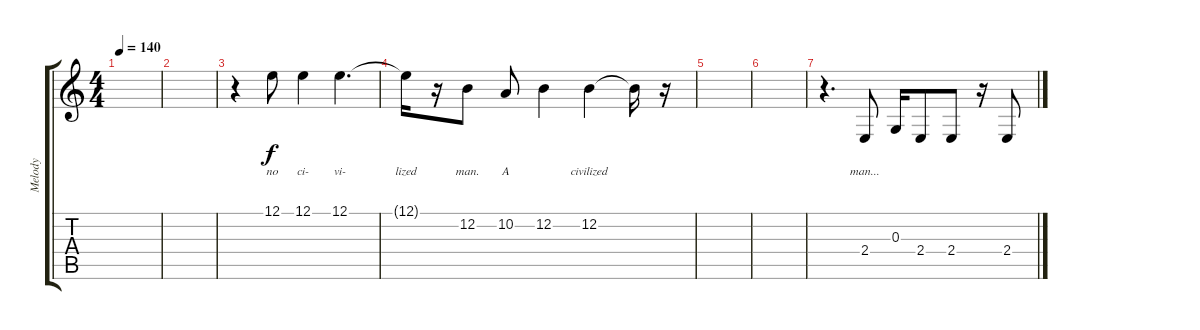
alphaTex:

\track ("Melody" "Melody") {instrument clarinet}
\staff {score tabs}
\tuning (E4 B3 G3 D3 A2 E2) {hide}
\ts (4 4)
\tempo 140
\clef g2
\ks c
|
|
r.4 12.1.8{lyrics (0 "no") lyrics (1 "") lyrics (2 "") lyrics (3 "") lyrics (4 "")} 12.1.4{lyrics (0 "ci-") lyrics (1 "") lyrics (2 "") lyrics (3 "") lyrics (4 "")} 12.1.4{d lyrics (0 "vi-") lyrics (1 "") lyrics (2 "") lyrics (3 "") lyrics (4 "")} |
12.1{t}.16{lyrics (0 "lized") lyrics (1 "") lyrics (2 "") lyrics (3 "") lyrics (4 "")} r.16 12.2.8{lyrics (0 "man.") lyrics (1 "") lyrics (2 "") lyrics (3 "") lyrics (4 "")} 10.2.8{lyrics (0 "A") lyrics (1 "") lyrics (2 "") lyrics (3 "") lyrics (4 "")} 12.2.4{lyrics (0 "") lyrics (1 "") lyrics (2 "") lyrics (3 "") lyrics (4 "")} 12.2.4{lyrics (0 "civilized") lyrics (1 "") lyrics (2 "") lyrics (3 "") lyrics (4 "")} 12.2{t}.16{lyrics (0 "") lyrics (1 "") lyrics (2 "") lyrics (3 "") lyrics (4 "")} r.16 |
|
|
r.4{d} 2.4.8{lyrics (0 "man...") lyrics (1 "") lyrics (2 "") lyrics (3 "") lyrics (4 "")} 0.3.16 2.4.8 2.4.8 r.16 2.4.8
